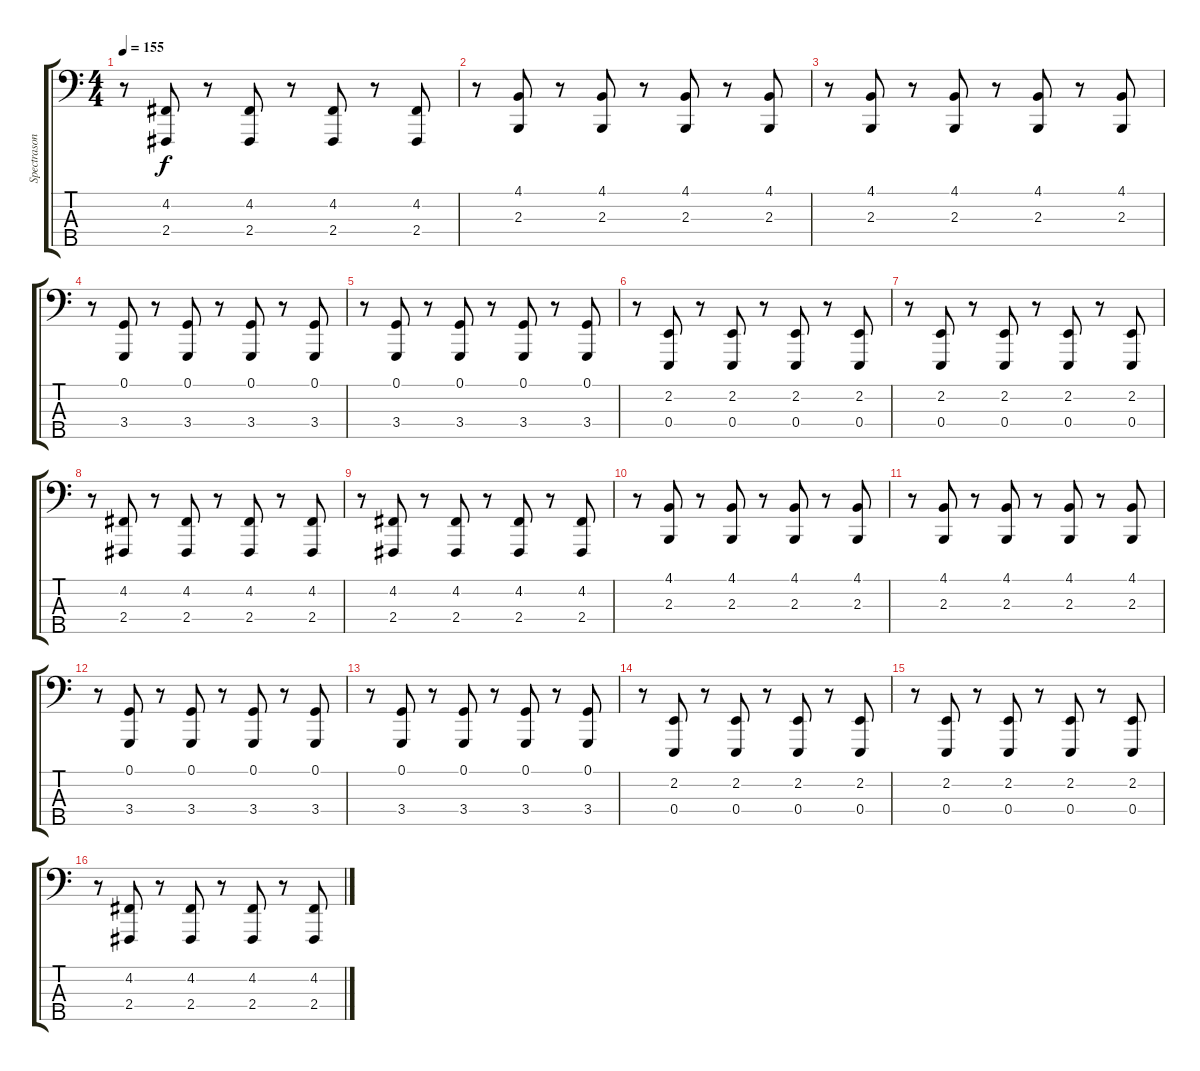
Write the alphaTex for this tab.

\track ("Spectrasonics Omnisphere" "Spectrason") {instrument lead2sawtooth}
\staff {score tabs}
\tuning (G2 D2 A1 E1 B0) {hide}
\ts (4 4)
\tempo 155
\clef f4
\ks c
r.8{dy f} (4.2 2.4).8 r.8 (4.2 2.4).8 r.8 (4.2 2.4).8 r.8 (4.2 2.4).8 |
r.8 (4.1 2.3).8 r.8 (4.1 2.3).8 r.8 (4.1 2.3).8 r.8 (4.1 2.3).8 |
r.8 (4.1 2.3).8 r.8 (4.1 2.3).8 r.8 (4.1 2.3).8 r.8 (4.1 2.3).8 |
r.8 (0.1 3.4).8 r.8 (0.1 3.4).8 r.8 (0.1 3.4).8 r.8 (0.1 3.4).8 |
r.8 (0.1 3.4).8 r.8 (0.1 3.4).8 r.8 (0.1 3.4).8 r.8 (0.1 3.4).8 |
r.8 (2.2 0.4).8 r.8 (2.2 0.4).8 r.8 (2.2 0.4).8 r.8 (2.2 0.4).8 |
r.8 (2.2 0.4).8 r.8 (2.2 0.4).8 r.8 (2.2 0.4).8 r.8 (2.2 0.4).8 |
r.8 (4.2 2.4).8 r.8 (4.2 2.4).8 r.8 (4.2 2.4).8 r.8 (4.2 2.4).8 |
r.8 (4.2 2.4).8 r.8 (4.2 2.4).8 r.8 (4.2 2.4).8 r.8 (4.2 2.4).8 |
r.8 (4.1 2.3).8 r.8 (4.1 2.3).8 r.8 (4.1 2.3).8 r.8 (4.1 2.3).8 |
r.8 (4.1 2.3).8 r.8 (4.1 2.3).8 r.8 (4.1 2.3).8 r.8 (4.1 2.3).8 |
r.8 (0.1 3.4).8 r.8 (0.1 3.4).8 r.8 (0.1 3.4).8 r.8 (0.1 3.4).8 |
r.8 (0.1 3.4).8 r.8 (0.1 3.4).8 r.8 (0.1 3.4).8 r.8 (0.1 3.4).8 |
r.8 (2.2 0.4).8 r.8 (2.2 0.4).8 r.8 (2.2 0.4).8 r.8 (2.2 0.4).8 |
r.8 (2.2 0.4).8 r.8 (2.2 0.4).8 r.8 (2.2 0.4).8 r.8 (2.2 0.4).8 |
r.8 (4.2 2.4).8 r.8 (4.2 2.4).8 r.8 (4.2 2.4).8 r.8 (4.2 2.4).8
